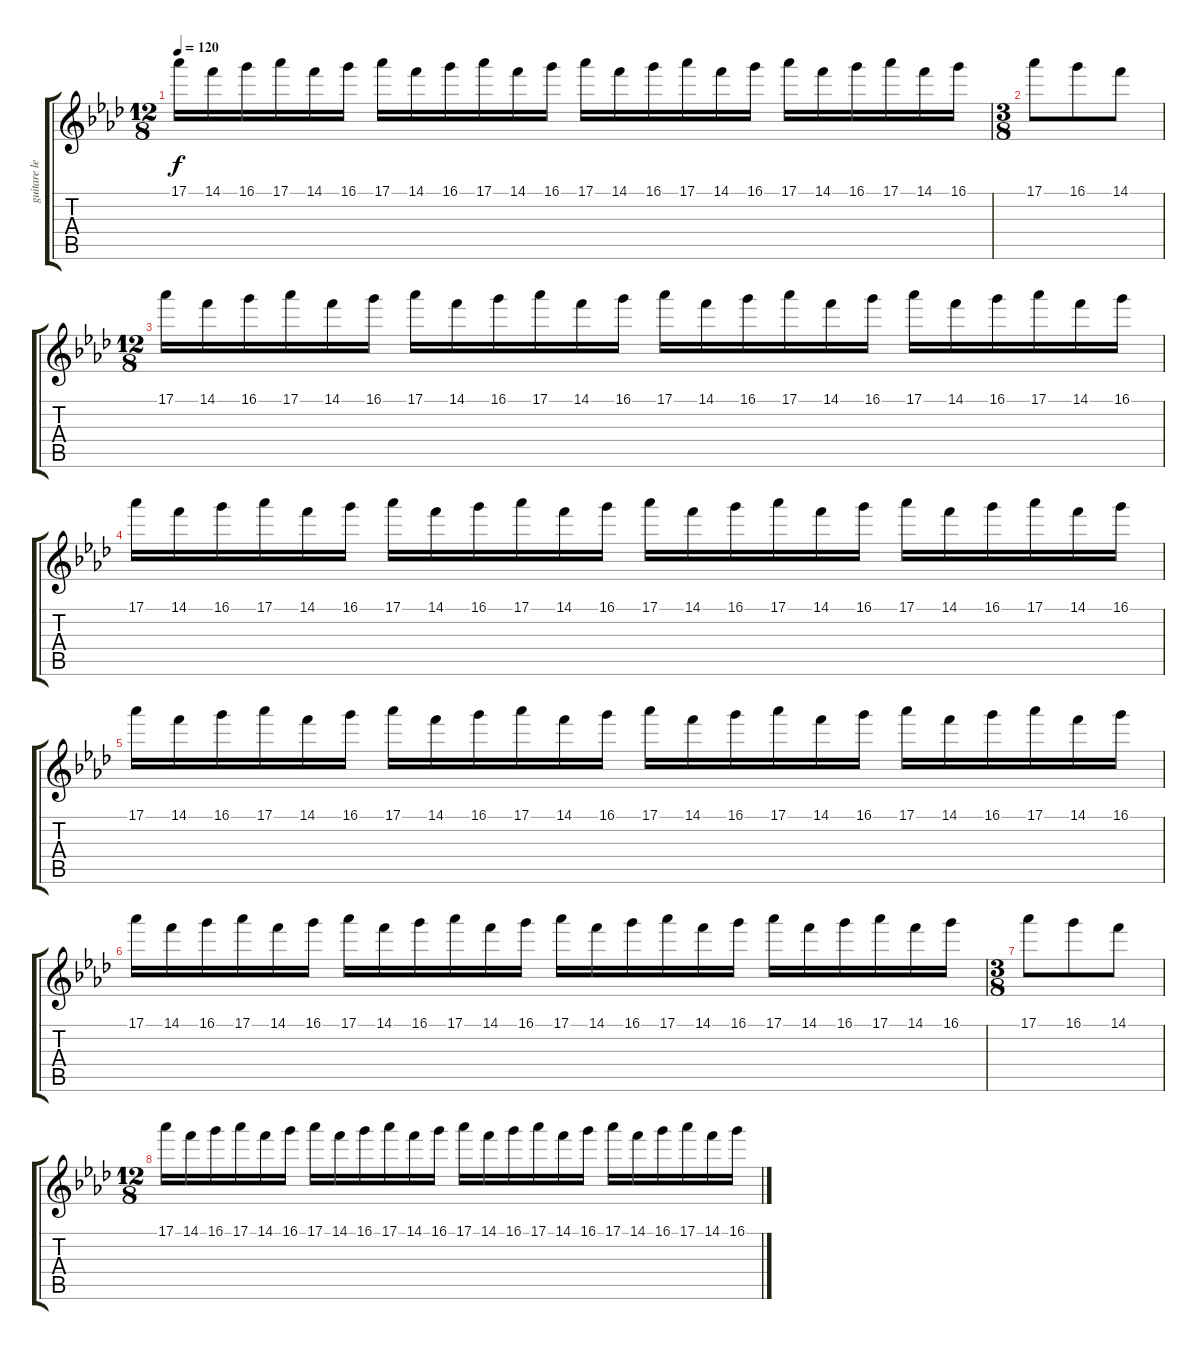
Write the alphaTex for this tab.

\track ("guitare lead" "guitare le") {instrument distortionguitar}
\staff {score tabs}
\tuning (Eb4 Bb3 Gb3 Db3 Ab2 Eb2) {hide}
\ts (12 8)
\tempo 120
\clef g2
\ks fminor
17.1.16{dy f} 14.1.16 16.1.16 17.1.16 14.1.16 16.1.16 17.1.16 14.1.16 16.1.16 17.1.16 14.1.16 16.1.16 17.1.16 14.1.16 16.1.16 17.1.16 14.1.16 16.1.16 17.1.16 14.1.16 16.1.16 17.1.16 14.1.16 16.1.16 |
\ts (3 8)
17.1.8 16.1.8 14.1.8 |
\ts (12 8)
17.1.16{volume 6 instrument fx5brightness} 14.1.16 16.1.16 17.1.16 14.1.16 16.1.16 17.1.16 14.1.16 16.1.16 17.1.16 14.1.16 16.1.16 17.1.16 14.1.16 16.1.16 17.1.16 14.1.16 16.1.16 17.1.16 14.1.16 16.1.16 17.1.16 14.1.16 16.1.16 |
17.1.16 14.1.16 16.1.16 17.1.16 14.1.16 16.1.16 17.1.16 14.1.16 16.1.16 17.1.16 14.1.16 16.1.16 17.1.16 14.1.16 16.1.16 17.1.16 14.1.16 16.1.16 17.1.16 14.1.16 16.1.16 17.1.16 14.1.16 16.1.16 |
17.1.16 14.1.16 16.1.16 17.1.16 14.1.16 16.1.16 17.1.16 14.1.16 16.1.16 17.1.16 14.1.16 16.1.16 17.1.16 14.1.16 16.1.16 17.1.16 14.1.16 16.1.16 17.1.16 14.1.16 16.1.16 17.1.16 14.1.16 16.1.16 |
17.1.16 14.1.16 16.1.16 17.1.16 14.1.16 16.1.16 17.1.16 14.1.16 16.1.16 17.1.16 14.1.16 16.1.16 17.1.16 14.1.16 16.1.16 17.1.16 14.1.16 16.1.16 17.1.16 14.1.16 16.1.16 17.1.16 14.1.16 16.1.16 |
\ts (3 8)
17.1.8 16.1.8 14.1.8 |
\ts (12 8)
17.1.16{volume 6 instrument fx5brightness} 14.1.16 16.1.16 17.1.16 14.1.16 16.1.16 17.1.16 14.1.16 16.1.16 17.1.16 14.1.16 16.1.16 17.1.16 14.1.16 16.1.16 17.1.16 14.1.16 16.1.16 17.1.16 14.1.16 16.1.16 17.1.16 14.1.16 16.1.16
